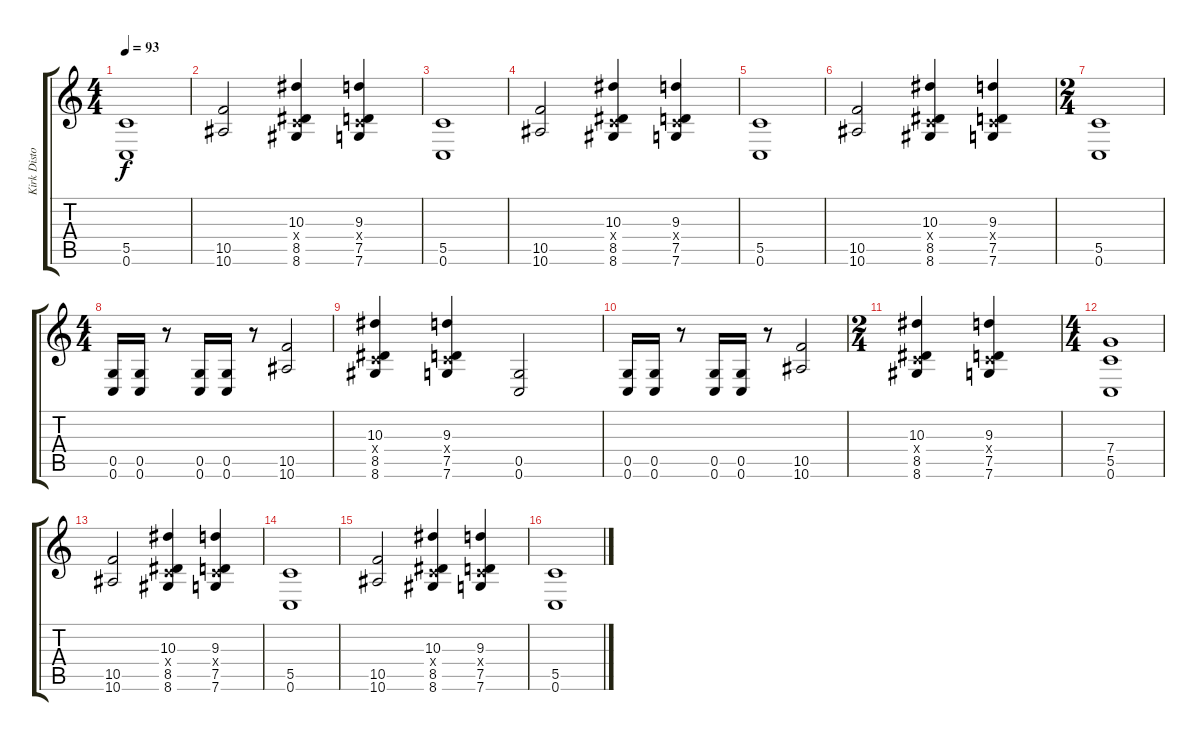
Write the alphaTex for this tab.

\track ("Kirk Distortion" "Kirk Disto") {instrument distortionguitar}
\staff {score tabs}
\tuning (D4 A3 F3 C3 G2 C2) {hide}
\ts (4 4)
\tempo 93
\clef g2
\ks c
(5.5 0.6).1{dy f} |
(10.5 10.6).2 (10.3 0.4{x} 8.5 8.6).4 (9.3 0.4{x} 7.5 7.6).4 |
(5.5 0.6).1 |
(10.5 10.6).2 (10.3 0.4{x} 8.5 8.6).4 (9.3 0.4{x} 7.5 7.6).4 |
(5.5 0.6).1 |
(10.5 10.6).2 (10.3 0.4{x} 8.5 8.6).4 (9.3 0.4{x} 7.5 7.6).4 |
\ts (2 4)
(5.5 0.6).1 |
\ts (4 4)
(0.5 0.6).16 (0.5 0.6).16 r.8 (0.5 0.6).16 (0.5 0.6).16 r.8 (10.5 10.6).2 |
(10.3 0.4{x} 8.5 8.6).4 (9.3 0.4{x} 7.5 7.6).4 (0.5 0.6).2 |
(0.5 0.6).16 (0.5 0.6).16 r.8 (0.5 0.6).16 (0.5 0.6).16 r.8 (10.5 10.6).2 |
\ts (2 4)
(10.3 0.4{x} 8.5 8.6).4 (9.3 0.4{x} 7.5 7.6).4 |
\ts (4 4)
(7.4 5.5 0.6).1 |
(10.5 10.6).2 (10.3 0.4{x} 8.5 8.6).4 (9.3 0.4{x} 7.5 7.6).4 |
(5.5 0.6).1 |
(10.5 10.6).2 (10.3 0.4{x} 8.5 8.6).4 (9.3 0.4{x} 7.5 7.6).4 |
(5.5 0.6).1
